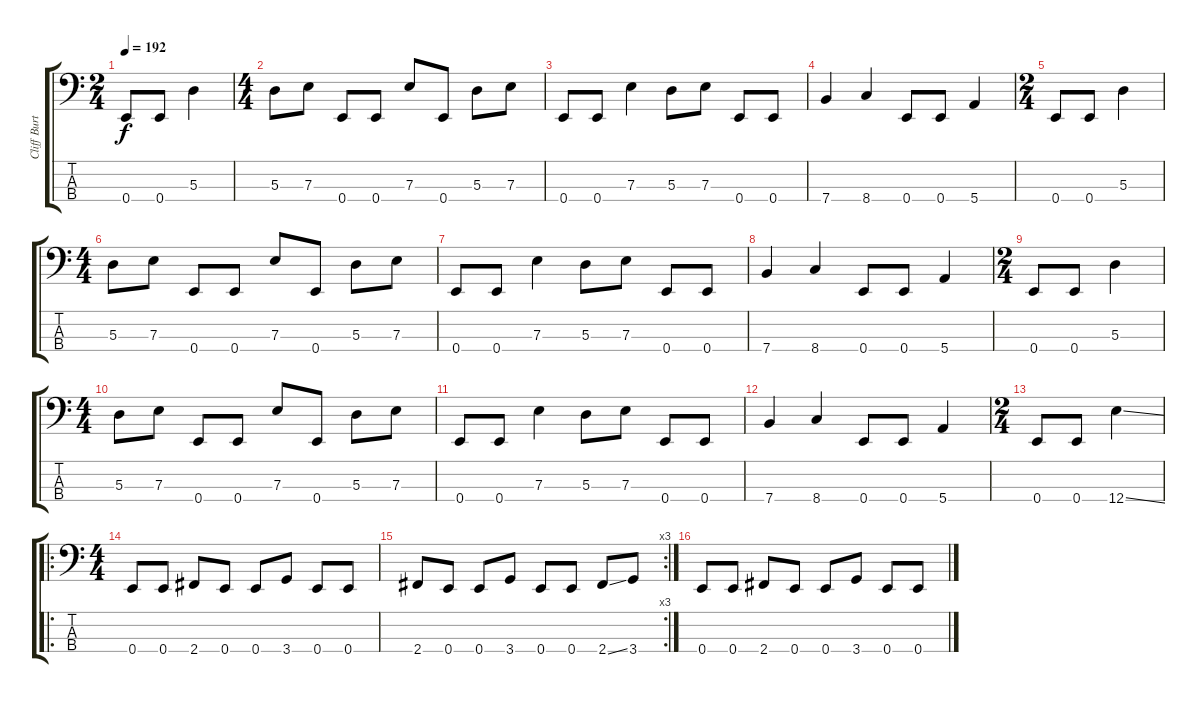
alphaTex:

\track ("Cliff Burton" "Cliff Burt") {instrument electricbasspick}
\staff {score tabs}
\tuning (G2 D2 A1 E1) {hide}
\ts (2 4)
\tempo 192
\clef f4
\ks c
0.4.8{dy f} 0.4.8 5.3.4 |
\ts (4 4)
5.3.8 7.3.8 0.4.8 0.4.8 7.3.8 0.4.8 5.3.8 7.3.8 |
0.4.8 0.4.8 7.3.4 5.3.8 7.3.8 0.4.8 0.4.8 |
7.4.4 8.4.4 0.4.8 0.4.8 5.4.4 |
\ts (2 4)
0.4.8 0.4.8 5.3.4 |
\ts (4 4)
5.3.8 7.3.8 0.4.8 0.4.8 7.3.8 0.4.8 5.3.8 7.3.8 |
0.4.8 0.4.8 7.3.4 5.3.8 7.3.8 0.4.8 0.4.8 |
7.4.4 8.4.4 0.4.8 0.4.8 5.4.4 |
\ts (2 4)
0.4.8 0.4.8 5.3.4 |
\ts (4 4)
5.3.8 7.3.8 0.4.8 0.4.8 7.3.8 0.4.8 5.3.8 7.3.8 |
0.4.8 0.4.8 7.3.4 5.3.8 7.3.8 0.4.8 0.4.8 |
7.4.4 8.4.4 0.4.8 0.4.8 5.4.4 |
\ts (2 4)
0.4.8 0.4.8 12.4{ss}.4 |
\ro
\ts (4 4)
0.4.8 0.4.8 2.4.8 0.4.8 0.4.8 3.4.8 0.4.8 0.4.8 |
\rc 3
2.4.8 0.4.8 0.4.8 3.4.8 0.4.8 0.4.8 2.4{ss}.8 3.4.8 |
0.4.8 0.4.8 2.4.8 0.4.8 0.4.8 3.4.8 0.4.8 0.4.8
